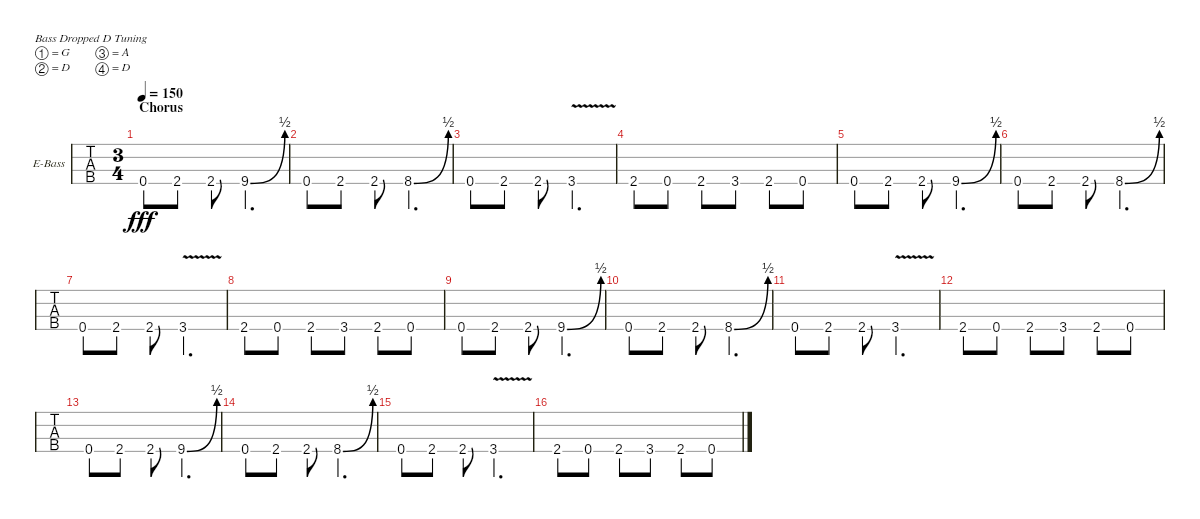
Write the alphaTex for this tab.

\defaultSystemsLayout 4
\bracketExtendMode groupsimilarinstruments
\firstSystemTrackNameOrientation horizontal
\otherSystemsTrackNameOrientation horizontal
\track ("John Campbell" "E-Bass") {instrument electricbassfinger}
\staff {tabs}
\tuning (G2 D2 A1 D1)
\ts (3 4)
\section ("" "Chorus")
\tempo 150
\clef f4
\ks c
0.4.8{dy fff} 2.4.8 2.4.8 9.4{be (bend 0 0 4.2 2)}.4{d} |
0.4.8 2.4.8 2.4.8 8.4{be (bend 0 0 4.2 2)}.4{d} |
0.4.8 2.4.8 2.4.8 3.4{v}.4{d} |
2.4.8 0.4.8 2.4.8 3.4.8 2.4.8 0.4.8 |
0.4.8 2.4.8 2.4.8 9.4{be (bend 0 0 4.2 2)}.4{d} |
0.4.8 2.4.8 2.4.8 8.4{be (bend 0 0 4.2 2)}.4{d} |
0.4.8 2.4.8 2.4.8 3.4{v}.4{d} |
2.4.8 0.4.8 2.4.8 3.4.8 2.4.8 0.4.8 |
0.4.8 2.4.8 2.4.8 9.4{be (bend 0 0 4.2 2)}.4{d} |
0.4.8 2.4.8 2.4.8 8.4{be (bend 0 0 4.2 2)}.4{d} |
0.4.8 2.4.8 2.4.8 3.4{v}.4{d} |
2.4.8 0.4.8 2.4.8 3.4.8 2.4.8 0.4.8 |
0.4.8 2.4.8 2.4.8 9.4{be (bend 0 0 4.2 2)}.4{d} |
0.4.8 2.4.8 2.4.8 8.4{be (bend 0 0 4.2 2)}.4{d} |
0.4.8 2.4.8 2.4.8 3.4{v}.4{d} |
2.4.8 0.4.8 2.4.8 3.4.8 2.4.8 0.4.8
